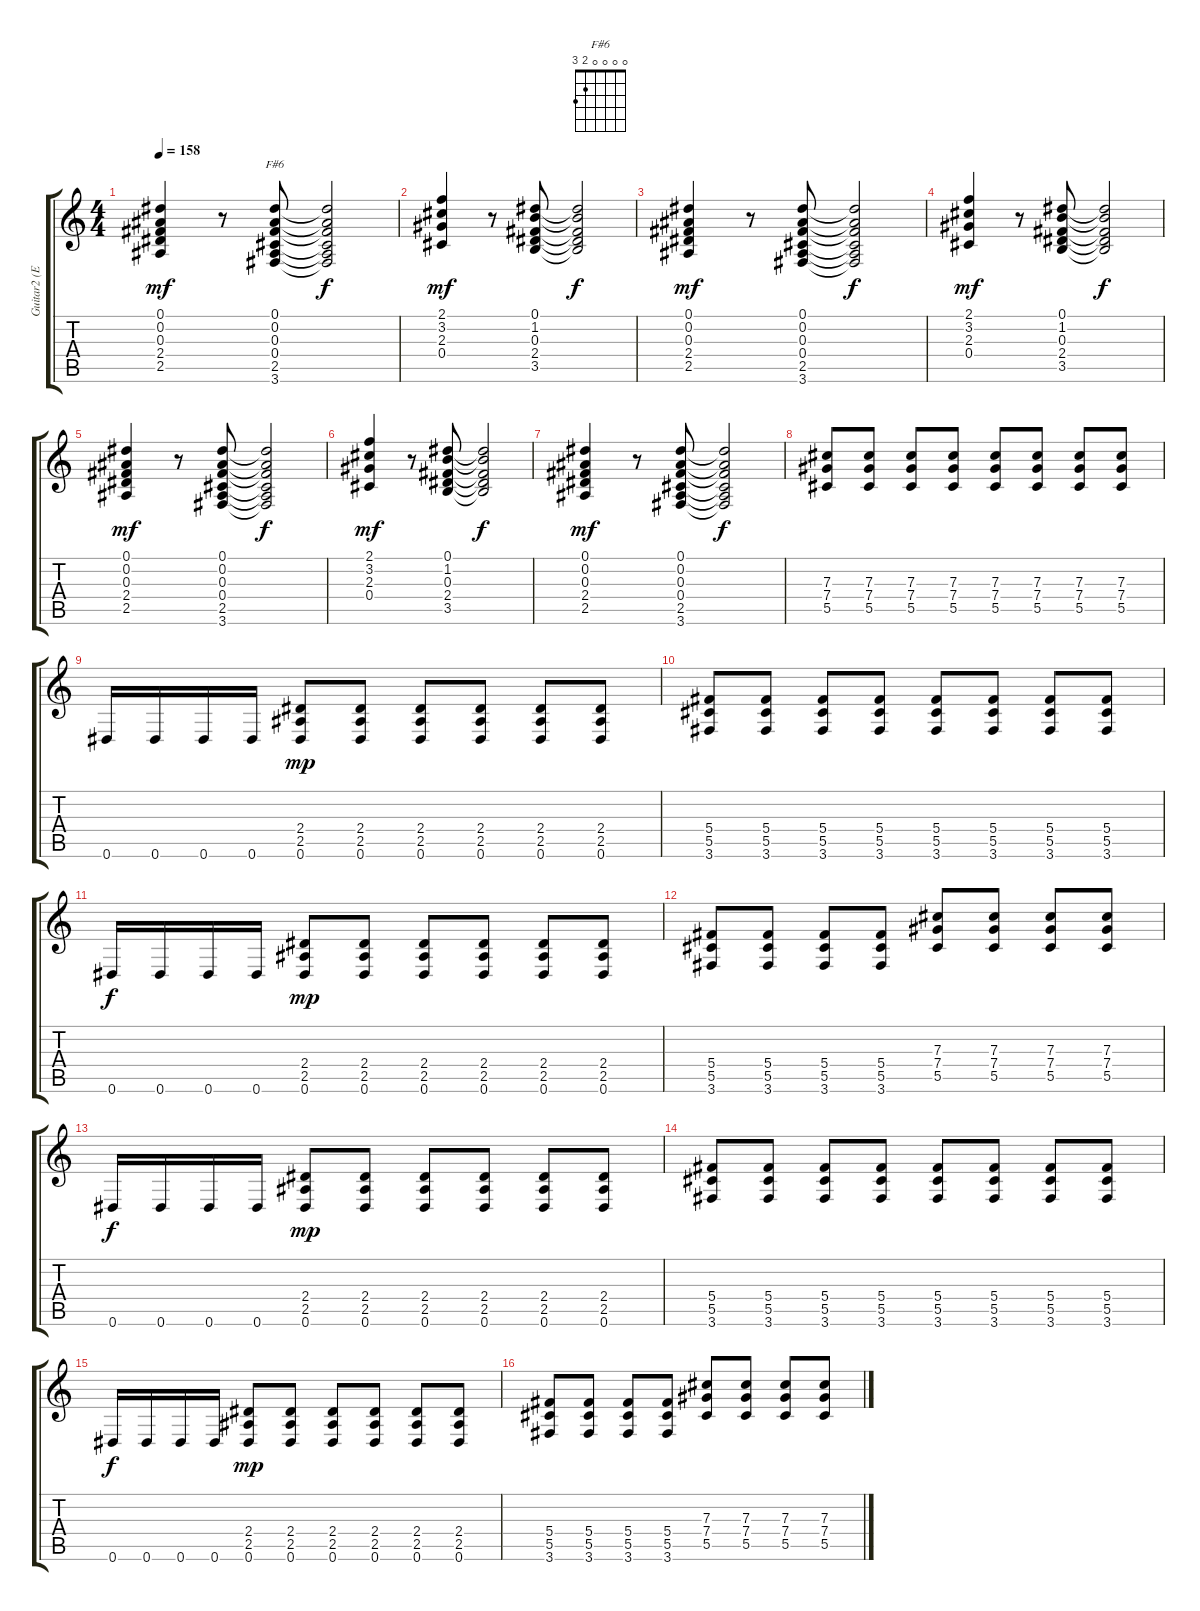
\track ("Guitar2 (EFX R)" "Guitar2 (E") {instrument distortionguitar}
\staff {score tabs}
\tuning (Eb4 Bb3 Gb3 Db3 Ab2 Eb2) {hide}
\chord ("F#6" 0 0 0 0 2 3)
\ts (4 4)
\tempo 158
\clef g2
\ks c
(0.1 0.2 0.3 2.4 2.5).4{dy mf instrument electricguitarclean} r.8 (0.1 0.2 0.3 0.4 2.5 3.6).8{ch "F#6"} (0.1{t} 0.2{t} 0.3{t} 0.4{t} 2.5{t} 3.6{t}).2{dy f} |
(2.1 3.2 2.3 0.4).4{dy mf} r.8 (0.1 1.2 0.3 2.4 3.5).8 (0.1{t} 1.2{t} 0.3{t} 2.4{t} 3.5{t}).2{dy f} |
(0.1 0.2 0.3 2.4 2.5).4{dy mf instrument electricguitarclean} r.8 (0.1 0.2 0.3 0.4 2.5 3.6).8 (0.1{t} 0.2{t} 0.3{t} 0.4{t} 2.5{t} 3.6{t}).2{dy f} |
(2.1 3.2 2.3 0.4).4{dy mf} r.8 (0.1 1.2 0.3 2.4 3.5).8 (0.1{t} 1.2{t} 0.3{t} 2.4{t} 3.5{t}).2{dy f} |
(0.1 0.2 0.3 2.4 2.5).4{dy mf instrument electricguitarclean} r.8 (0.1 0.2 0.3 0.4 2.5 3.6).8 (0.1{t} 0.2{t} 0.3{t} 0.4{t} 2.5{t} 3.6{t}).2{dy f} |
(2.1 3.2 2.3 0.4).4{dy mf} r.8 (0.1 1.2 0.3 2.4 3.5).8 (0.1{t} 1.2{t} 0.3{t} 2.4{t} 3.5{t}).2{dy f} |
(0.1 0.2 0.3 2.4 2.5).4{dy mf instrument electricguitarclean} r.8 (0.1 0.2 0.3 0.4 2.5 3.6).8 (0.1{t} 0.2{t} 0.3{t} 0.4{t} 2.5{t} 3.6{t}).2{dy f} |
(7.3 7.4 5.5).8{instrument distortionguitar} (7.3 7.4 5.5).8 (7.3 7.4 5.5).8 (7.3 7.4 5.5).8 (7.3 7.4 5.5).8 (7.3 7.4 5.5).8 (7.3 7.4 5.5).8 (7.3 7.4 5.5).8 |
0.6.16{instrument electricguitarmuted} 0.6.16 0.6.16 0.6.16 (2.4 2.5 0.6).8{dy mp instrument distortionguitar} (2.4 2.5 0.6).8 (2.4 2.5 0.6).8 (2.4 2.5 0.6).8 (2.4 2.5 0.6).8 (2.4 2.5 0.6).8 |
(5.4 5.5 3.6).8 (5.4 5.5 3.6).8 (5.4 5.5 3.6).8 (5.4 5.5 3.6).8 (5.4 5.5 3.6).8 (5.4 5.5 3.6).8 (5.4 5.5 3.6).8 (5.4 5.5 3.6).8 |
0.6.16{dy f instrument electricguitarmuted} 0.6.16 0.6.16 0.6.16 (2.4 2.5 0.6).8{dy mp instrument distortionguitar} (2.4 2.5 0.6).8 (2.4 2.5 0.6).8 (2.4 2.5 0.6).8 (2.4 2.5 0.6).8 (2.4 2.5 0.6).8 |
(5.4 5.5 3.6).8 (5.4 5.5 3.6).8 (5.4 5.5 3.6).8 (5.4 5.5 3.6).8 (7.3 7.4 5.5).8 (7.3 7.4 5.5).8 (7.3 7.4 5.5).8 (7.3 7.4 5.5).8 |
0.6.16{dy f instrument electricguitarmuted} 0.6.16 0.6.16 0.6.16 (2.4 2.5 0.6).8{dy mp instrument distortionguitar} (2.4 2.5 0.6).8 (2.4 2.5 0.6).8 (2.4 2.5 0.6).8 (2.4 2.5 0.6).8 (2.4 2.5 0.6).8 |
(5.4 5.5 3.6).8 (5.4 5.5 3.6).8 (5.4 5.5 3.6).8 (5.4 5.5 3.6).8 (5.4 5.5 3.6).8 (5.4 5.5 3.6).8 (5.4 5.5 3.6).8 (5.4 5.5 3.6).8 |
0.6.16{dy f instrument electricguitarmuted} 0.6.16 0.6.16 0.6.16 (2.4 2.5 0.6).8{dy mp instrument distortionguitar} (2.4 2.5 0.6).8 (2.4 2.5 0.6).8 (2.4 2.5 0.6).8 (2.4 2.5 0.6).8 (2.4 2.5 0.6).8 |
(5.4 5.5 3.6).8 (5.4 5.5 3.6).8 (5.4 5.5 3.6).8 (5.4 5.5 3.6).8 (7.3 7.4 5.5).8 (7.3 7.4 5.5).8 (7.3 7.4 5.5).8 (7.3 7.4 5.5).8
